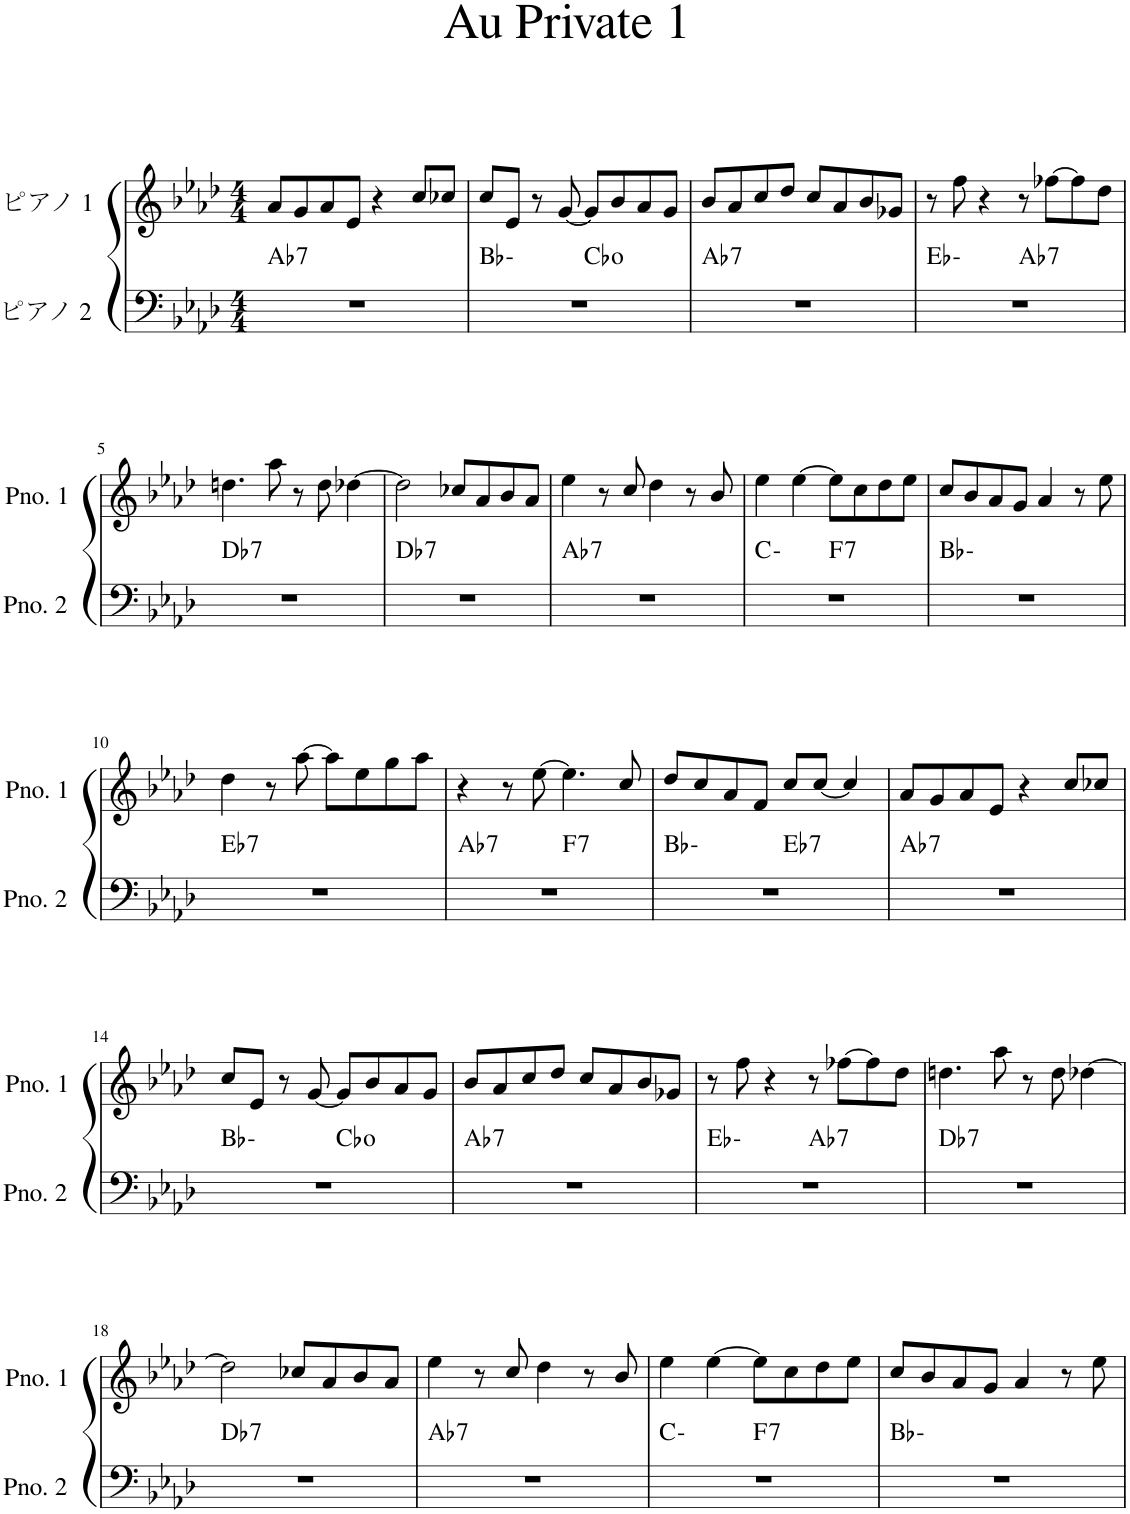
**kern	**harte	**kern
*part2	*part2	*part1
*staff2	*	*staff1
*I"ピアノ 2	*	*I"ピアノ 1
*clefF4	*	*clefG2
*k[b-e-a-d-]	*	*k[b-e-a-d-]
*M4/4	*	*M4/4
=1	=1	=1
!	!LO:H:kt=7	!
1r	Ab:7	8a-/L
.	.	8g/
.	.	8a-/
.	.	8e-/J
.	.	4r
.	.	8cc/L
.	.	8cc-X/J
=2	=2	=2
*^	*	*
1r	2ryy	Bb:min	8cc/L
.	.	.	8e-/J
.	.	.	8r
.	.	.	[8g/
.	2ryy	Cb:dim	8g/L]
.	.	.	8b-/
.	.	.	8a-/
.	.	.	8g/J
=3	=3	=3	=3
!	!	!LO:H:kt=7	!
*v	*v	*	*
1r	Ab:7	8b-/L
.	.	8a-/
.	.	8cc/
.	.	8dd-/J
.	.	8cc/L
.	.	8a-/
.	.	8b-/
.	.	8g-X/J
=4	=4	=4
*^	*	*
1r	2ryy	Eb:min	8r
.	.	.	8ff\
.	.	.	4r
!	!	!LO:H:kt=7	!
.	2ryy	Ab:7	8r
.	.	.	[8ff-X\L
.	.	.	8ff-\]
.	.	.	8dd-\J
!!LO:LB:g=z
=5	=5	=5	=5
!	!	!LO:H:kt=7	!
*v	*v	*	*
1r	Db:7	4.ddn\
.	.	8aa-\
.	.	8r
.	.	8dd\
.	.	[4dd-X\
=6	=6	=6
!	!LO:H:kt=7	!
1r	Db:7	2dd-\]
.	.	8cc-X/L
.	.	8a-/
.	.	8b-/
.	.	8a-/J
=7	=7	=7
!	!LO:H:kt=7	!
1r	Ab:7	4ee-\
.	.	8r
.	.	8cc/
.	.	4dd-\
.	.	8r
.	.	8b-/
=8	=8	=8
*^	*	*
1r	2ryy	C:min	4ee-\
.	.	.	[4ee-\
!	!	!LO:H:kt=7	!
.	2ryy	F:7	8ee-\L]
.	.	.	8cc\
.	.	.	8dd-\
.	.	.	8ee-\J
*v	*v	*	*
=9	=9	=9
1r	Bb:min	8cc/L
.	.	8b-/
.	.	8a-/
.	.	8g/J
.	.	4a-/
.	.	8r
.	.	8ee-\
!!LO:LB:g=z
=10	=10	=10
!	!LO:H:kt=7	!
1r	Eb:7	4dd-\
.	.	8r
.	.	[8aa-\
.	.	8aa-\L]
.	.	8ee-\
.	.	8gg\
.	.	8aa-\J
=11	=11	=11
!	!LO:H:kt=7	!
*^	*	*
1r	2ryy	Ab:7	4r
.	.	.	8r
.	.	.	[8ee-\
!	!	!LO:H:kt=7	!
.	2ryy	F:7	4.ee-\]
.	.	.	8cc/
=12	=12	=12	=12
1r	2ryy	Bb:min	8dd-/L
.	.	.	8cc/
.	.	.	8a-/
.	.	.	8f/J
!	!	!LO:H:kt=7	!
.	2ryy	Eb:7	8cc/L
.	.	.	[8cc/J
.	.	.	4cc/]
=13	=13	=13	=13
!	!	!LO:H:kt=7	!
*v	*v	*	*
1r	Ab:7	8a-/L
.	.	8g/
.	.	8a-/
.	.	8e-/J
.	.	4r
.	.	8cc/L
.	.	8cc-X/J
!!LO:LB:g=z
=14	=14	=14
*^	*	*
1r	2ryy	Bb:min	8cc/L
.	.	.	8e-/J
.	.	.	8r
.	.	.	[8g/
.	2ryy	Cb:dim	8g/L]
.	.	.	8b-/
.	.	.	8a-/
.	.	.	8g/J
=15	=15	=15	=15
!	!	!LO:H:kt=7	!
*v	*v	*	*
1r	Ab:7	8b-/L
.	.	8a-/
.	.	8cc/
.	.	8dd-/J
.	.	8cc/L
.	.	8a-/
.	.	8b-/
.	.	8g-X/J
=16	=16	=16
*^	*	*
1r	2ryy	Eb:min	8r
.	.	.	8ff\
.	.	.	4r
!	!	!LO:H:kt=7	!
.	2ryy	Ab:7	8r
.	.	.	[8ff-X\L
.	.	.	8ff-\]
.	.	.	8dd-\J
=17	=17	=17	=17
!	!	!LO:H:kt=7	!
*v	*v	*	*
1r	Db:7	4.ddn\
.	.	8aa-\
.	.	8r
.	.	8dd\
.	.	[4dd-X\
!!LO:LB:g=z
=18	=18	=18
!	!LO:H:kt=7	!
1r	Db:7	2dd-\]
.	.	8cc-X/L
.	.	8a-/
.	.	8b-/
.	.	8a-/J
=19	=19	=19
!	!LO:H:kt=7	!
1r	Ab:7	4ee-\
.	.	8r
.	.	8cc/
.	.	4dd-\
.	.	8r
.	.	8b-/
=20	=20	=20
*^	*	*
1r	2ryy	C:min	4ee-\
.	.	.	[4ee-\
!	!	!LO:H:kt=7	!
.	2ryy	F:7	8ee-\L]
.	.	.	8cc\
.	.	.	8dd-\
.	.	.	8ee-\J
*v	*v	*	*
=21	=21	=21
1r	Bb:min	8cc/L
.	.	8b-/
.	.	8a-/
.	.	8g/J
.	.	4a-/
.	.	8r
.	.	8ee-\
=	=	=
*-	*-	*-
